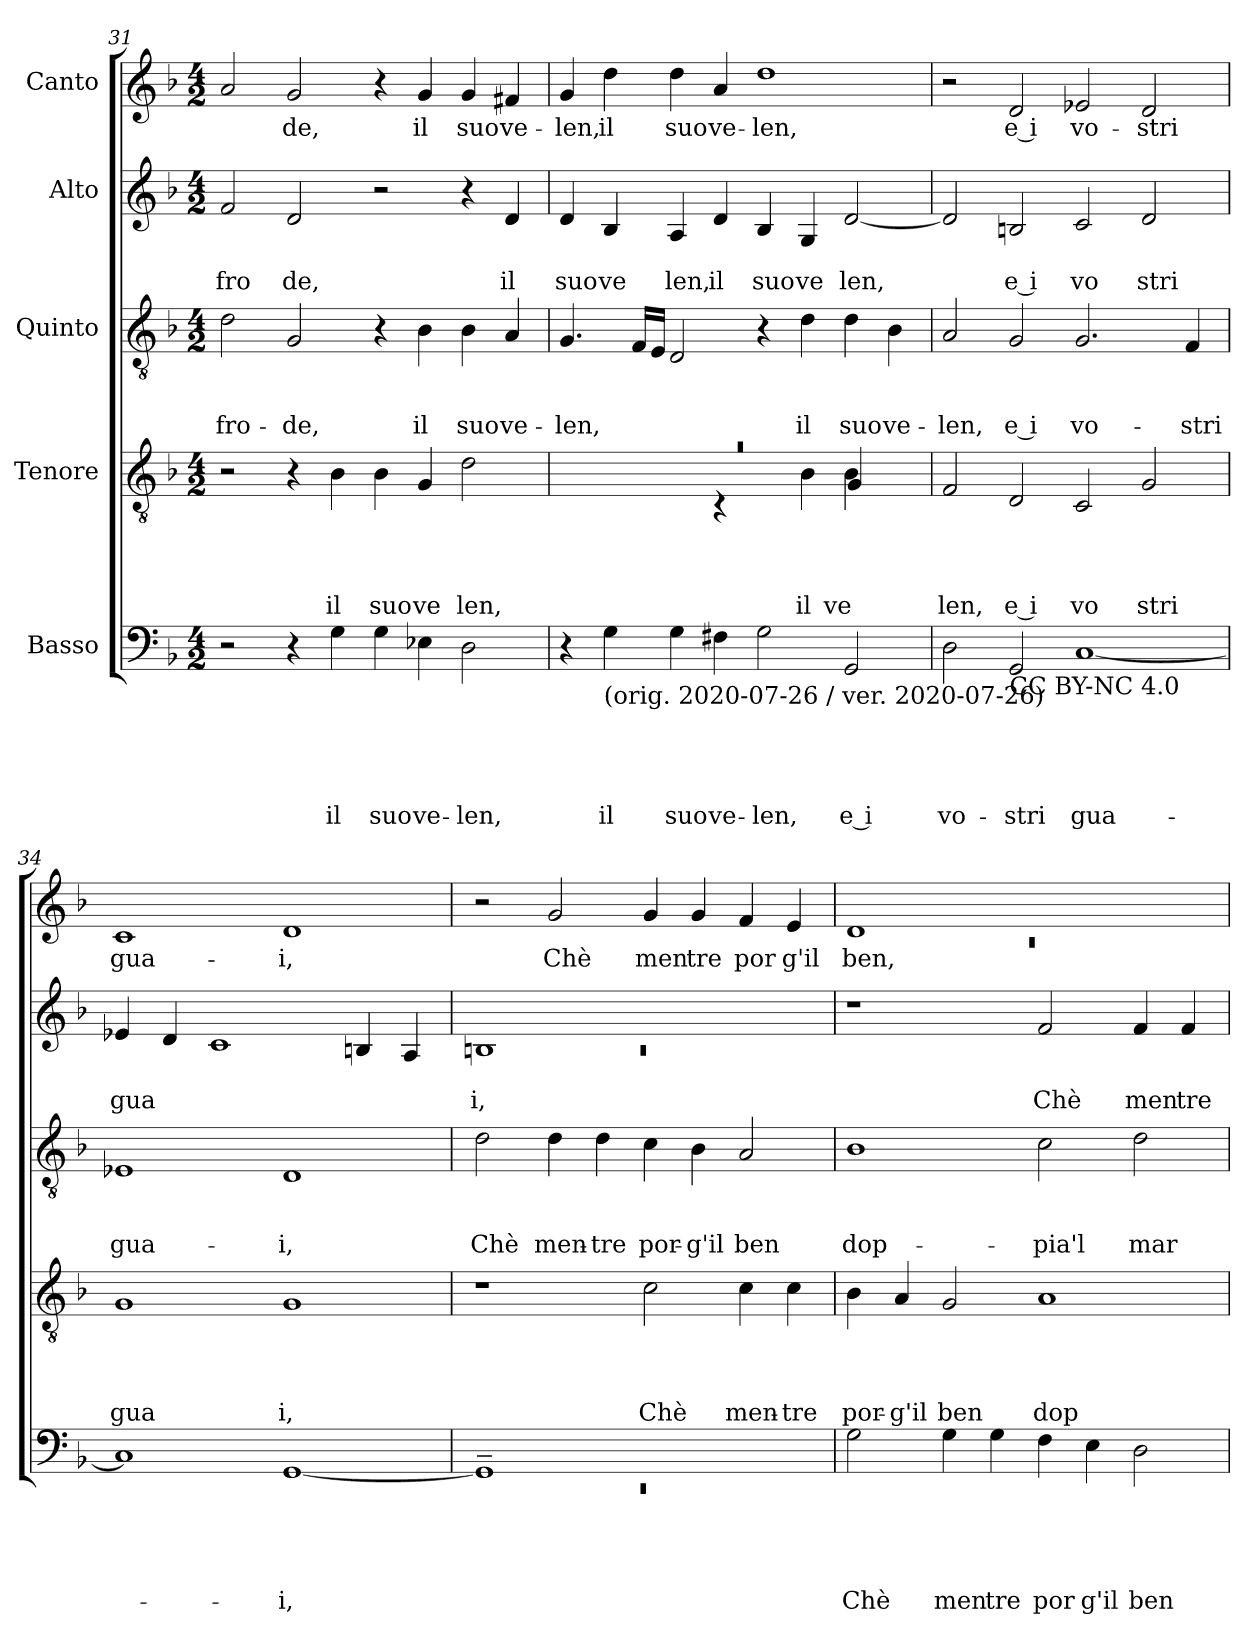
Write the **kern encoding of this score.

**kern	**text	**text	**text	**text	**text	**kern	**text	**text	**text	**text	**kern	**text	**text	**text	**kern	**text	**text	**kern	**text
*part5	*part5	*part5	*part5	*part5	*part5	*part4	*part4	*part4	*part4	*part4	*part3	*part3	*part3	*part3	*part2	*part2	*part2	*part1	*part1
*staff5	*staff5	*staff5	*staff5	*staff5	*staff5	*staff4	*staff4	*staff4	*staff4	*staff4	*staff3	*staff3	*staff3	*staff3	*staff2	*staff2	*staff2	*staff1	*staff1
*I"Basso	*	*	*	*	*	*I"Tenore	*	*	*	*	*I"Quinto	*	*	*	*I"Alto	*	*	*I"Canto	*
*clefF4	*	*	*	*	*	*clefGv2	*	*	*	*	*clefGv2	*	*	*	*clefG2	*	*	*clefG2	*
*ITrd-3c-5	*	*	*	*	*	*	*	*	*	*	*ITrd-3c-5	*	*	*	*ITrd-3c-5	*	*	*	*
*k[b-e-]	*	*	*	*	*	*k[b-]	*	*	*	*	*k[b-e-]	*	*	*	*k[b-e-]	*	*	*k[b-]	*
*B-:	*	*	*	*	*	*F:	*	*	*	*	*B-:	*	*	*	*B-:	*	*	*F:	*
*M4/2	*	*	*	*	*	*M4/2	*	*	*	*	*M4/2	*	*	*	*M4/2	*	*	*M4/2	*
=31	=31	=31	=31	=31	=31	=31	=31	=31	=31	=31	=31	=31	=31	=31	=31	=31	=31	=31	=31
!	!	!	!	!	!	!	!	!	!	!	!	!	!	!LO:LY:b	!	!	!LO:LY:b	!	!
2r	.	.	.	.	.	2r	.	.	.	.	2g\	.	.	fro-	2b-/	.	fro	2a/	.
!	!	!	!	!	!	!	!	!	!	!	!	!	!	!LO:LY:b	!	!	!LO:LY:b	!	!LO:LY:b
4r	.	.	.	.	.	4r	.	.	.	.	2c/	.	.	-de,	2g/	.	de,	2g/	-de,
!	!	!	!	!	!LO:LY:b	!	!	!	!	!LO:LY:b	!	!	!	!	!	!	!	!	!
4c\	.	.	.	.	il	4B-\	.	.	.	il	.	.	.	.	.	.	.	.	.
!	!	!	!	!	!LO:LY:b	!	!	!	!	!LO:LY:b	!	!	!	!	!	!	!	!	!
4c\	.	.	.	.	suo	4B-\	.	.	.	suo	4r	.	.	.	2r	.	.	4r	.
!	!	!	!	!	!LO:LY:b	!	!	!	!	!LO:LY:b	!	!	!	!LO:LY:b	!	!	!	!	!LO:LY:b
4A-X\	.	.	.	.	ve-	4G/	.	.	.	ve	4e-\	.	.	il	.	.	.	4g/	il
!	!	!	!	!	!LO:LY:b	!	!	!	!	!LO:LY:b	!	!	!	!LO:LY:b	!	!	!	!	!LO:LY:b
2G\	.	.	.	.	-len,	2d\	.	.	.	len,	4e-\	.	.	suo	4r	.	.	4g/	suo
!	!	!	!	!	!	!	!	!	!	!	!	!	!	!LO:LY:b	!	!	!LO:LY:b	!	!LO:LY:b
.	.	.	.	.	.	.	.	.	.	.	4d/	.	.	ve-	4g/	.	il	4f#X/	ve-
=32	=32	=32	=32	=32	=32	=32	=32	=32	=32	=32	=32	=32	=32	=32	=32	=32	=32	=32	=32
!	!	!	!	!	!	!LO:N:vis=1	!	!	!	!	!	!	!	!LO:LY:b	!	!	!LO:LY:b	!	!LO:LY:b
*	*	*	*	*	*	*^	*	*	*	*	*	*	*	*	*	*	*	*	*
*	*	*	*	*	*	*	*^	*	*	*	*	*	*	*	*	*	*	*	*	*
4r	.	.	.	.	.	0ra	2.ryy	1.ryy	.	.	.	.	4.c/	.	.	-len,	4g/	.	suo	4g/	-len,
!LO:TX:b:t=(orig. 2020-07-26 / ver. 2020-07-26)	!	!	!	!	!	!	!	!	!	!	!	!	!	!	!	!	!	!	!	!	!
!	!	!	!	!	!LO:LY:b	!	!	!	!	!	!	!	!	!	!	!	!	!	!LO:LY:b	!	!LO:LY:b
4c\	.	.	.	.	il	.	.	.	.	.	.	.	.	.	.	.	4e-/	.	ve	4dd\	il
.	.	.	.	.	.	.	.	.	.	.	.	.	16B-/LL	.	.	.	.	.	.	.	.
.	.	.	.	.	.	.	.	.	.	.	.	.	16A/JJ	.	.	.	.	.	.	.	.
!	!	!	!	!	!LO:LY:b	!	!	!	!	!	!	!	!	!	!	!	!	!	!LO:LY:b	!	!LO:LY:b
4c\	.	.	.	.	suo	.	.	.	.	.	.	.	2G/	.	.	.	4d/	.	len,	4dd\	suo
!	!	!	!	!	!LO:LY:b	!	!	!	!	!	!	!	!	!	!	!	!	!	!LO:LY:b	!	!LO:LY:b
4Bn\	.	.	.	.	ve-	.	4rC	.	.	.	.	.	.	.	.	.	4g/	.	il	4a/	ve-
!	!	!	!	!	!LO:LY:b	!	!	!	!	!	!	!	!	!	!	!	!	!	!LO:LY:b	!	!LO:LY:b
2c\	.	.	.	.	-len,	.	4ryy	.	.	.	.	.	4r	.	.	.	4e-/	.	suo	1dd	-len,
!	!	!	!	!	!	!	!	!	!	!	!	!LO:LY:b	!	!	!	!LO:LY:b	!	!	!LO:LY:b	!	!
.	.	.	.	.	.	.	4B-\	.	.	.	.	il	4g\	.	.	il	4c/	.	ve	.	.
!	!	!	!	!	!LO:LY:b:rj	!	!	!	!	!	!	!LO:LY:b	!	!	!	!	!	!	!	!	!
!	!	!	!	!	!	!	!	!	!	!	!	!LO:LY:b	!	!	!	!LO:LY:b	!	!	!LO:LY:b	!	!
2C/	.	.	.	.	e i	.	4B-\	4G/	.	.	.	ve	4g\	.	.	suo	[<2g/	.	len,	.	.
!	!	!	!	!	!	!	!	!	!	!	!	!	!	!	!	!LO:LY:b	!	!	!	!	!
.	.	.	.	.	.	.	4ryy	4ryy	.	.	.	.	4e-\	.	.	ve-	.	.	.	.	.
=33	=33	=33	=33	=33	=33	=33	=33	=33	=33	=33	=33	=33	=33	=33	=33	=33	=33	=33	=33	=33	=33
!	!	!	!	!	!LO:LY:b	!	!	!	!	!	!	!LO:LY:b	!	!	!	!LO:LY:b	!	!	!	!	!
*	*	*	*	*	*	*v	*v	*v	*	*	*	*	*	*	*	*	*	*	*	*	*
2G\	.	.	.	.	vo-	2F/	.	.	.	len,	2d/	.	.	-len,	2g/]	.	.	2r	.
!LO:TX:b:t=CC BY-NC 4.0	!	!	!	!	!	!	!	!	!	!	!	!	!	!	!	!	!	!	!
!	!	!	!	!	!LO:LY:b	!	!	!	!	!LO:LY:b:rj	!	!	!	!LO:LY:b:rj	!	!	!LO:LY:b:rj	!	!LO:LY:b:rj
2C/	.	.	.	.	-stri	2D/	.	.	.	e i	2c/	.	.	e i	2en/	.	e i	2d/	e i
!	!	!	!	!	!LO:LY:b	!	!	!	!	!LO:LY:b	!	!	!	!LO:LY:b	!	!	!LO:LY:b	!	!LO:LY:b
[<1F	.	.	.	.	gua-	2C/	.	.	.	vo	2.c/	.	.	vo-	2f/	.	vo	2e-X/	vo-
!	!	!	!	!	!	!	!	!	!	!LO:LY:b	!	!	!	!	!	!	!LO:LY:b	!	!LO:LY:b
.	.	.	.	.	.	2G/	.	.	.	stri	.	.	.	.	2g/	.	stri	2d/	-stri
!	!	!	!	!	!	!	!	!	!	!	!	!	!	!LO:LY:b	!	!	!	!	!
.	.	.	.	.	.	.	.	.	.	.	4B-/	.	.	-stri	.	.	.	.	.
=34	=34	=34	=34	=34	=34	=34	=34	=34	=34	=34	=34	=34	=34	=34	=34	=34	=34	=34	=34
!	!	!	!	!	!	!	!	!	!	!LO:LY:b	!	!	!	!LO:LY:b	!	!	!LO:LY:b	!	!LO:LY:b
1F]	.	.	.	.	.	1G	.	.	.	gua	1A-X	.	.	gua-	4a-X/	.	gua	1c	gua-
.	.	.	.	.	.	.	.	.	.	.	.	.	.	.	4g/	.	.	.	.
.	.	.	.	.	.	.	.	.	.	.	.	.	.	.	1f	.	.	.	.
!	!	!	!	!	!LO:LY:b:rj	!	!	!	!	!LO:LY:b	!	!	!	!LO:LY:b	!	!	!	!	!LO:LY:b
[>1C	.	.	.	.	-i,	1G	.	.	.	i,	1G	.	.	-i,	.	.	.	1d	-i,
.	.	.	.	.	.	.	.	.	.	.	.	.	.	.	4en/	.	.	.	.
.	.	.	.	.	.	.	.	.	.	.	.	.	.	.	4d/	.	.	.	.
!!LO:PB:g=z
=35	=35	=35	=35	=35	=35	=35	=35	=35	=35	=35	=35	=35	=35	=35	=35	=35	=35	=35	=35
*^	*	*	*	*	*	*	*	*	*	*	*	*	*	*	*^	*	*	*	*
!	!LO:N:vis=1	!	!	!	!	!	!	!	!	!	!	!	!	!	!LO:LY:b	!	!LO:N:vis=1	!	!LO:LY:b	!	!
1C~>]	0rEE	.	.	.	.	.	1r	.	.	.	.	2g\	.	.	Chè	1en	0rc	.	i,	2r	.
!	!	!	!	!	!	!	!	!	!	!	!	!	!	!	!LO:LY:b	!	!	!	!	!	!LO:LY:b
.	.	.	.	.	.	.	.	.	.	.	.	4g\	.	.	men-	.	.	.	.	2g/	Chè
!	!	!	!	!	!	!	!	!	!	!	!	!	!	!	!LO:LY:b	!	!	!	!	!	!
.	.	.	.	.	.	.	.	.	.	.	.	4g\	.	.	-tre	.	.	.	.	.	.
!	!	!	!	!	!	!	!	!	!	!	!LO:LY:b	!	!	!	!LO:LY:b	!	!	!	!	!	!LO:LY:b
1ryy	.	.	.	.	.	.	2c\	.	.	.	Chè	4f\	.	.	por-	1ryy	.	.	.	4g/	men
!	!	!	!	!	!	!	!	!	!	!	!	!	!	!	!LO:LY:b	!	!	!	!	!	!LO:LY:b
.	.	.	.	.	.	.	.	.	.	.	.	4e-\	.	.	-g'il	.	.	.	.	4g/	tre
!	!	!	!	!	!	!	!	!	!	!	!LO:LY:b	!	!	!	!LO:LY:b	!	!	!	!	!	!LO:LY:b
.	.	.	.	.	.	.	4c\	.	.	.	men-	2d/	.	.	ben	.	.	.	.	4f/	por
!	!	!	!	!	!	!	!	!	!	!	!LO:LY:b	!	!	!	!	!	!	!	!	!	!LO:LY:b
.	.	.	.	.	.	.	4c\	.	.	.	-tre	.	.	.	.	.	.	.	.	4e/	g'il
*v	*v	*	*	*	*	*	*	*	*	*	*	*	*	*	*	*v	*v	*	*	*	*
=36	=36	=36	=36	=36	=36	=36	=36	=36	=36	=36	=36	=36	=36	=36	=36	=36	=36	=36	=36
*	*	*	*	*	*	*	*	*	*	*	*	*	*	*	*	*	*	*^	*
!	!	!	!	!	!LO:LY:b	!	!	!	!	!LO:LY:b	!	!	!	!LO:LY:b	!	!	!	!	!LO:N:vis=1	!LO:LY:b
2c\	.	.	.	.	Chè	4B-\	.	.	.	por-	1e-	.	.	dop-	1r	.	.	1d	0rc	ben,
!	!	!	!	!	!	!	!	!	!	!LO:LY:b	!	!	!	!	!	!	!	!	!	!
.	.	.	.	.	.	4A/	.	.	.	-g'il	.	.	.	.	.	.	.	.	.	.
!	!	!	!	!	!LO:LY:b	!	!	!	!	!LO:LY:b	!	!	!	!	!	!	!	!	!	!
4c\	.	.	.	.	men	2G/	.	.	.	ben	.	.	.	.	.	.	.	.	.	.
!	!	!	!	!	!LO:LY:b	!	!	!	!	!	!	!	!	!	!	!	!	!	!	!
4c\	.	.	.	.	tre	.	.	.	.	.	.	.	.	.	.	.	.	.	.	.
!	!	!	!	!	!LO:LY:b	!	!	!	!	!LO:LY:b	!	!	!	!LO:LY:b	!	!	!LO:LY:b	!	!	!
4B-\	.	.	.	.	por	1A	.	.	.	dop-	2f\	.	.	-pia'l	2b-/	.	Chè	1ryy	.	.
!	!	!	!	!	!LO:LY:b	!	!	!	!	!	!	!	!	!	!	!	!	!	!	!
4A\	.	.	.	.	g'il	.	.	.	.	.	.	.	.	.	.	.	.	.	.	.
!	!	!	!	!	!LO:LY:b	!	!	!	!	!	!	!	!	!LO:LY:b	!	!	!LO:LY:b	!	!	!
2G\	.	.	.	.	ben	.	.	.	.	.	2g\	.	.	mar-	4b-/	.	men	.	.	.
!	!	!	!	!	!	!	!	!	!	!	!	!	!	!	!	!	!LO:LY:b	!	!	!
.	.	.	.	.	.	.	.	.	.	.	.	.	.	.	4b-/	.	tre	.	.	.
*	*	*	*	*	*	*	*	*	*	*	*	*	*	*	*	*	*	*v	*v	*
=	=	=	=	=	=	=	=	=	=	=	=	=	=	=	=	=	=	=	=
*-	*-	*-	*-	*-	*-	*-	*-	*-	*-	*-	*-	*-	*-	*-	*-	*-	*-	*-	*-
